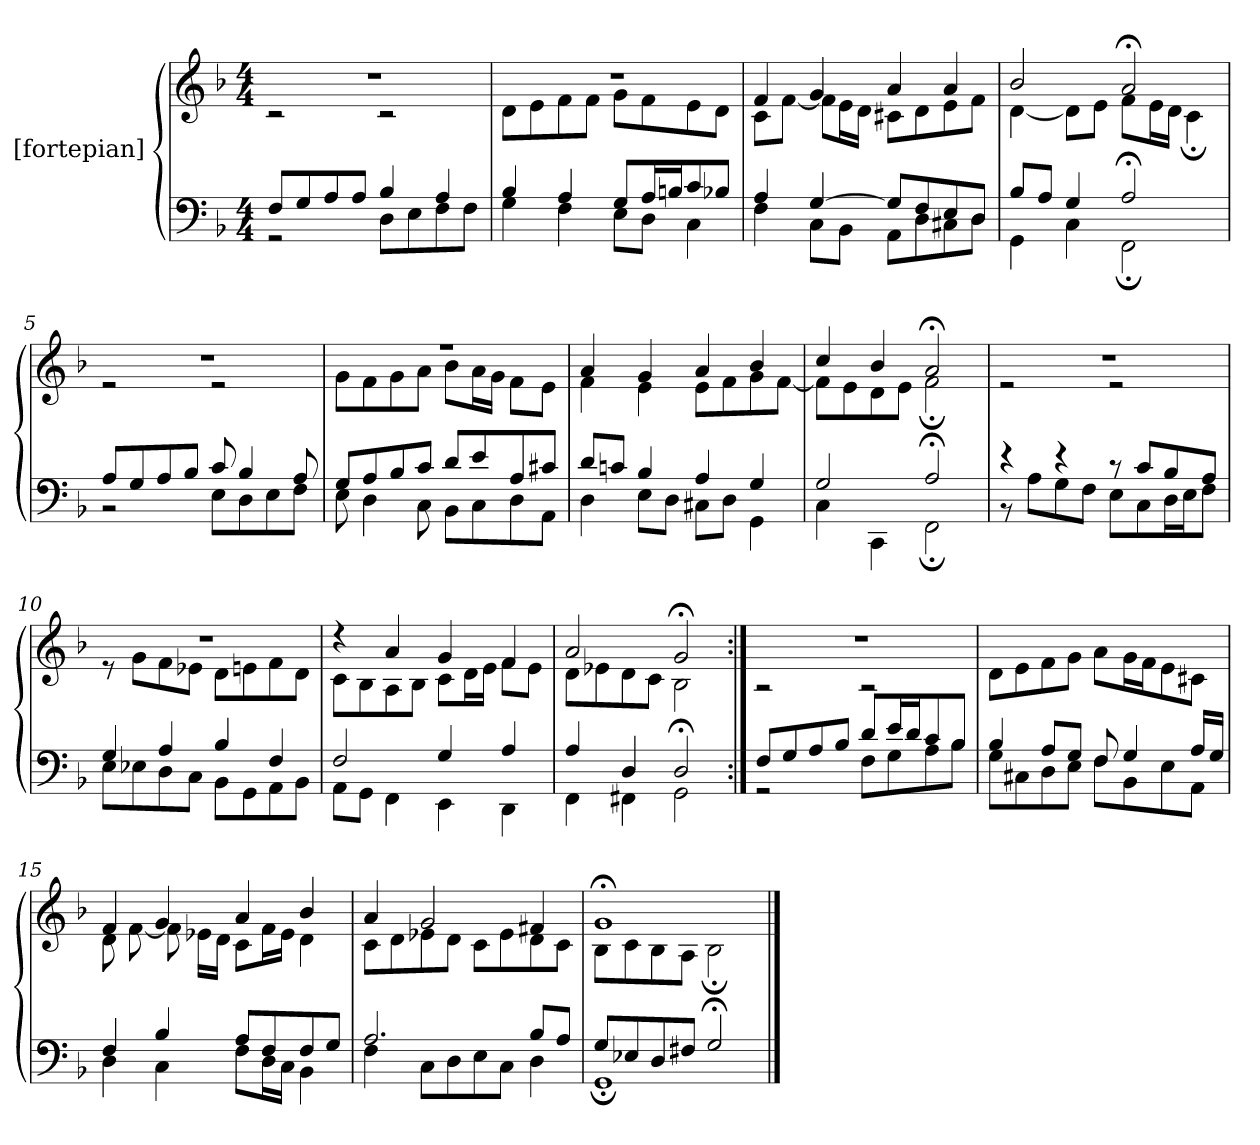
**kern	**kern
*part2	*part1
*staff2	*staff1
*I"[fortepian]	*I"[fortepian]
*clefF4	*clefG2
*k[b-]	*k[b-]
*F:	*F:
*M4/4	*M4/4
=1	=1
*^	*^
8F/L	2r	1r	2r
8G/	.	.	.
8A/	.	.	.
8A/J	.	.	.
4B-/	8D\L	.	2r
.	8E\	.	.
4A/	8F\	.	.
.	8F\J	.	.
=2	=2	=2	=2
4B-/	4G\	1r	8d\L
.	.	.	8e\
4A/	4F\	.	8f\
.	.	.	8f\J
8G/L	8E\L	.	8g\L
16A/L	8D\J	.	8f\
16Bn/J	.	.	.
8c/	4C\	.	8e\
8B-X/J	.	.	8d\J
=3	=3	=3	=3
4A/	4F\	4f/	8c\L
.	.	.	[8f\J
[4G/	8C\L	4g/	8f\L]
.	8BB-\J	.	16e\L
.	.	.	16d\JJ
8G/L]	8AA\L	4a/	8c#X\L
8F/	8D\	.	8d\
8E/	8C#X\	4a/	8e\
8D/J	8D\J	.	8f\J
=4	=4	=4	=4
8B-/L	4GG\	2b-/	[4d\
8A/J	.	.	.
4G/	4C\	.	8d\L]
.	.	.	8e\J
2A;</	2FF;<\	2a;</	8f\L
.	.	.	16e\L
.	.	.	16d\JJ
.	.	.	4c;<\
=5	=5	=5	=5
8A/L	2r	1r	2r
8G/	.	.	.
8A/	.	.	.
8B-/J	.	.	.
8c/	8E\L	.	2r
4B-/	8D\	.	.
.	8E\	.	.
8A/	8F\J	.	.
=6	=6	=6	=6
8G/L	8E\	1r	8g\L
8A/	4D\	.	8f\
8B-/	.	.	8g\
8c/J	8C\	.	8a\J
8d/L	8BB-\L	.	8b-\L
8e/	8C\	.	16a\L
.	.	.	16g\JJ
8A/	8D\	.	8f\L
8c#X/J	8AA\J	.	8e\J
=7	=7	=7	=7
8d/L	4D\	4a/	4f\
8cn/J	.	.	.
4B-/	8E\L	4g/	4e\
.	8D\J	.	.
4A/	8C#X\L	4a/	8e\L
.	8D\J	.	8f\
4G/	4GG\	4b-/	8g\
.	.	.	[8f\J
=8	=8	=8	=8
2G/	4C\	4cc/	8f\L]
.	.	.	8e\
.	4CC\	4b-/	8d\
.	.	.	8e\J
2A;</	2FF;<\	2a;</	2f;<\
=9	=9	=9	=9
4re	8r	1r	2r
.	8A\L	.	.
4r	8G\	.	.
.	8F\J	.	.
8r	8E\L	.	2r
8c/L	8C\	.	.
8B-/	16D\L	.	.
.	16E\J	.	.
8A/J	8F\J	.	.
=10	=10	=10	=10
4G/	8E\L	1r	8r
.	8E-X\	.	8g\L
4A/	8D\	.	8f\
.	8C\J	.	8e-X\J
4B-/	8BB-\L	.	8d\L
.	8GG\	.	8en\
4F/	8AA\	.	8f\
.	8BB-\J	.	8d\J
=11	=11	=11	=11
2F/	8AA\L	4r	8c\L
.	8GG\J	.	8B-\
.	4FF\	4a/	8A\
.	.	.	8B-\J
4G/	4EE\	4g/	8c\L
.	.	.	16d\L
.	.	.	16e\JJ
4A/	4DD\	4f/	8f\L
.	.	.	8e\J
=12	=12	=12	=12
4A/	4FF\	2a/	8d\L
.	.	.	8e-X\
4D/	4FF#X\	.	8d\
.	.	.	8c\J
2D;</	2GG\	2g;</	2B-\
=13:|!	=13:|!	=13:|!	=13:|!
8F/L	2r	1r	2r
8G/	.	.	.
8A/	.	.	.
8B-/J	.	.	.
8d/L	8F\L	.	2r
16e/L	8G\	.	.
16d/J	.	.	.
8c/	8A\	.	.
8B-/J	8B-\J	.	.
*	*	*v	*v
=14	=14	=14
4B-/	8G\L	8d\L
.	8C#X\	8e\
8A/L	8D\	8f\
8G/J	8E\J	8g\J
8F/	8F\L	8a\L
4G/	8BB-\	16g\L
.	.	16f\J
.	8E\	8e\
16A/LL	8AA\J	8c#X\J
16G/JJ	.	.
=15	=15	=15
*	*	*^
4F/	4D\	4f/	8d
.	.	.	[8f\
4B-/	4C\	4g/	8f\]
.	.	.	16e-XLL
.	.	.	16d\JJ
8A/L	8F\L	4a/	8c\L
8F/	16D\L	.	16f\L
.	16C\JJ	.	16e-\JJ
8F/	4BB-\	4b-/	4d\
8G/J	.	.	.
=16	=16	=16	=16
2.A/	4F\	4a/	8c\L
.	.	.	8d\
.	8C\L	2g/	8e-X\
.	8D\	.	8d\J
.	8E\	.	8c\L
.	8C\J	.	8e-\
8B-/L	4D\	4f#X/	8d\
8A/J	.	.	8c\J
=17	=17	=17	=17
8G/L	1GG;<	1g;<	8B-\L
8E-X/	.	.	8c\
8D/	.	.	8B-\
8F#X/J	.	.	8A\J
2G;<	.	.	2B-;<\
*v	*v	*	*
*	*v	*v
==	==
*-	*-
